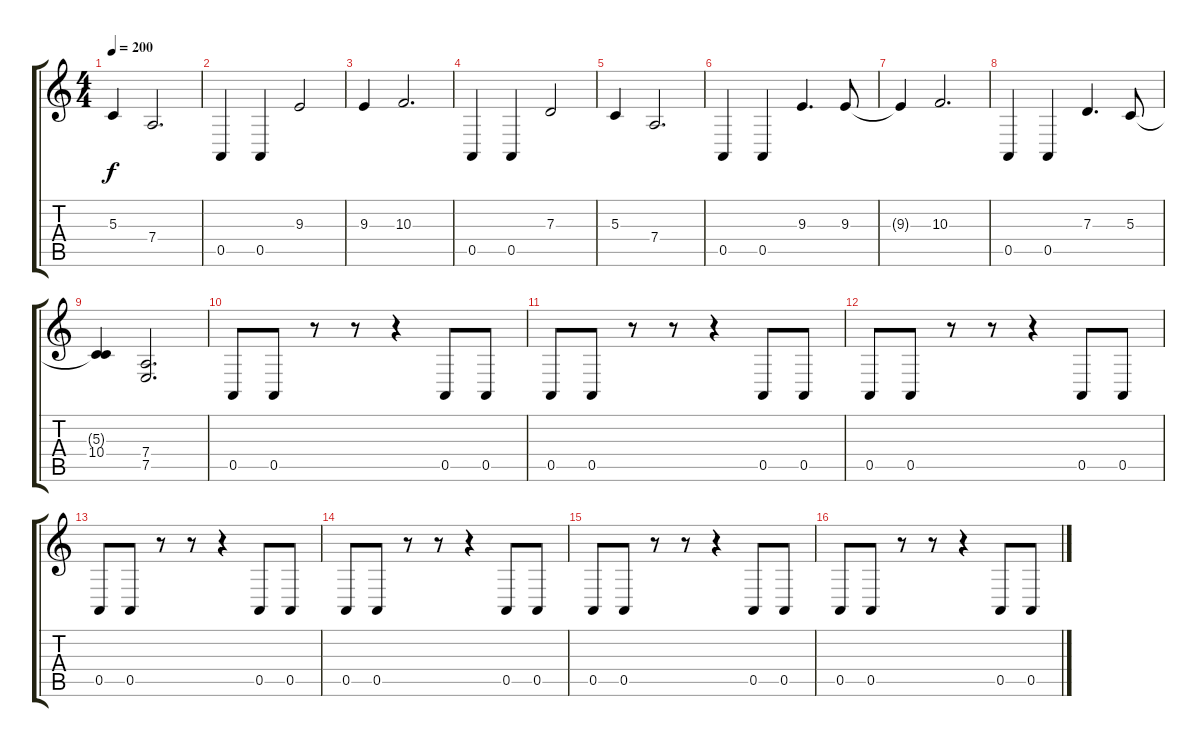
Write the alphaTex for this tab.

\track "" {instrument drawbarorgan}
\staff {score tabs}
\tuning (E4 B3 G3 D3 A2 E2) {hide}
\ts (4 4)
\tempo 200
\clef g2
\ks c
5.3{t}.4{dy f} 7.4.2{d} |
0.5.4 0.5.4 9.3.2 |
9.3.4 10.3.2{d} |
0.5.4 0.5.4 7.3.2 |
5.3.4 7.4.2{d} |
0.5.4 0.5.4 9.3.4{d} 9.3.8 |
9.3{t}.4 10.3.2{d} |
0.5.4 0.5.4 7.3.4{d} 5.3.8 |
(5.3{t} 10.4).4 (7.4 7.5).2{d} |
0.5.8 0.5.8 r.8 r.8 r.4 0.5.8 0.5.8 |
0.5.8 0.5.8 r.8 r.8 r.4 0.5.8 0.5.8 |
0.5.8 0.5.8 r.8 r.8 r.4 0.5.8 0.5.8 |
0.5.8 0.5.8 r.8 r.8 r.4 0.5.8 0.5.8 |
0.5.8 0.5.8 r.8 r.8 r.4 0.5.8 0.5.8 |
0.5.8 0.5.8 r.8 r.8 r.4 0.5.8 0.5.8 |
0.5.8 0.5.8 r.8 r.8 r.4 0.5.8 0.5.8
